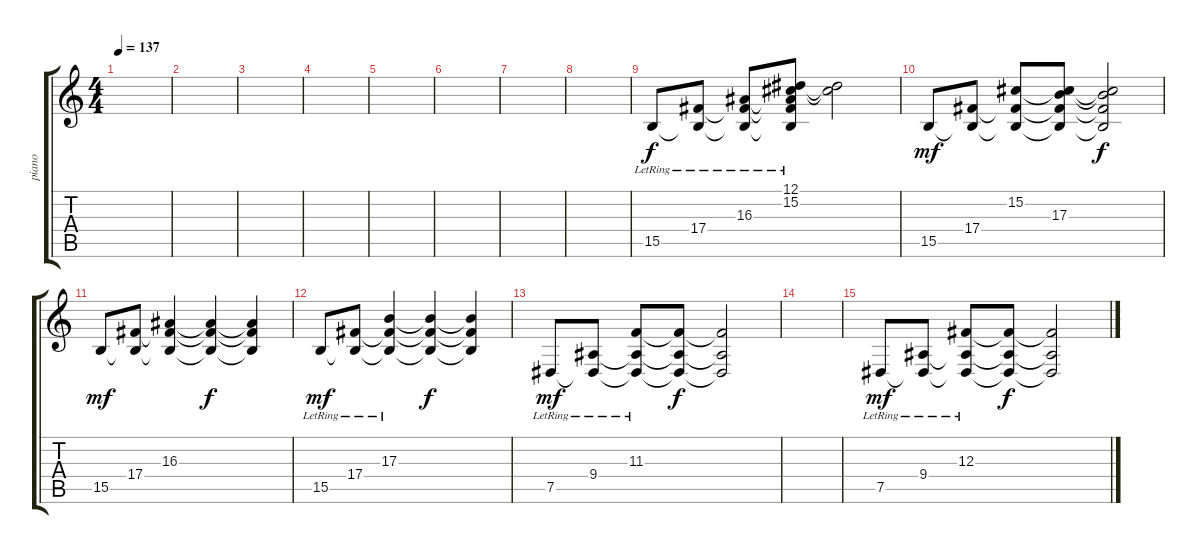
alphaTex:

\track ("piano" "piano") {instrument electricpiano1}
\staff {score tabs}
\tuning (Eb4 Bb3 Gb3 Db3 Ab2 Eb2) {hide}
\ts (4 4)
\tempo 137
\clef g2
\ks c
|
|
|
|
|
|
|
|
15.5{lr}.8 (17.4{lr} 15.5{t}).8 (16.3{lr} 17.4{t} 15.5{t}).8 (12.1{lr} 15.2{lr} 16.3{t} 17.4{t} 15.5{t}).8 (12.1{t} 15.2{t}).2{dy f} |
15.5.8{dy mf} (17.4 15.5{t}).8 (15.2 17.4{t} 15.5{t}).8 (15.2{t} 17.3 17.4{t} 15.5{t}).8 (15.2{t} 17.3{t} 17.4{t} 15.5{t}).2{dy f} |
15.5.8{dy mf} (17.4 15.5{t}).8 (16.3 17.4{t} 15.5{t}).4 (16.3{t} 17.4{t} 15.5{t}).4{dy f} (16.3{t} 17.4{t} 15.5{t}).4 |
15.5{lr}.8{dy mf} (17.4{lr} 15.5{t}).8 (17.3{lr} 17.4{t} 15.5{t}).4 (17.3{t} 17.4{t} 15.5{t}).4{dy f} (17.3{t} 17.4{t} 15.5{t}).4 |
7.5{lr}.8{dy mf} (9.4{lr} 7.5{t}).8 (11.3{lr} 9.4{t} 7.5{t}).8 (11.3{t} 9.4{t} 7.5{t}).8{dy f} (11.3{t} 9.4{t} 7.5{t}).2 |
|
7.5{lr}.8{dy mf} (9.4{lr} 7.5{t}).8 (12.3{lr} 9.4{t} 7.5{t}).8 (12.3{t} 9.4{t} 7.5{t}).8{dy f} (12.3{t} 9.4{t} 7.5{t}).2
